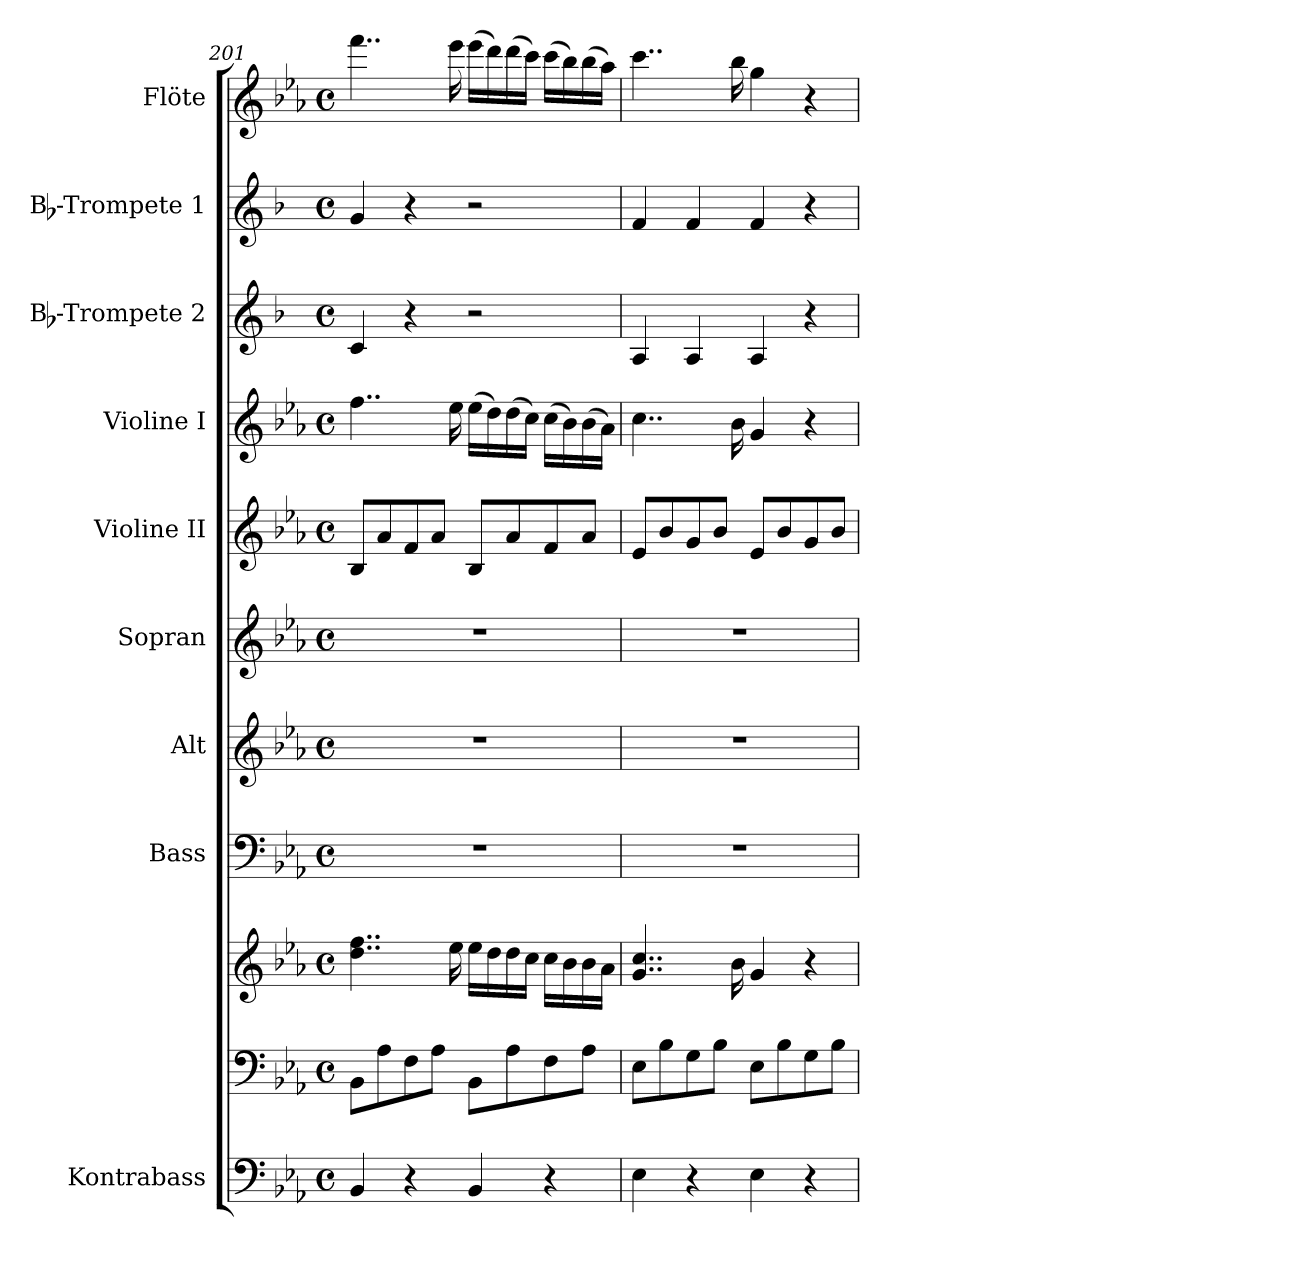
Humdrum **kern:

**kern	**kern	**kern	**kern	**kern	**kern	**kern	**kern	**kern	**kern	**kern
*part10	*part9	*part9	*part8	*part7	*part6	*part5	*part4	*part3	*part2	*part1
*staff11	*staff10	*staff9	*staff8	*staff7	*staff6	*staff5	*staff4	*staff3	*staff2	*staff1
*I"Kontrabass	*	*	*I"Bass	*I"Alt	*I"Sopran	*I"Violine II	*I"Violine I	*I"Bb-Trompete 2	*I"Bb-Trompete 1	*I"Flöte
*I'Kb.	*	*	*I'B.	*I'A.	*I'S.	*I'Vl. II	*I'Vl. I	*I'Bb Trp. 2	*I'Bb Trp. 1	*I'Fl.
*clefF4	*clefF4	*clefG2	*clefF4	*clefG2	*clefG2	*clefG2	*clefG2	*clefG2	*clefG2	*clefG2
*ITrd7c12	*	*	*	*	*	*	*	*ITrd1c2	*ITrd1c2	*
*k[b-e-a-]	*k[b-e-a-]	*k[b-e-a-]	*k[b-e-a-]	*k[b-e-a-]	*k[b-e-a-]	*k[b-e-a-]	*k[b-e-a-]	*k[b-e-a-]	*k[b-e-a-]	*k[b-e-a-]
*E-:	*E-:	*E-:	*E-:	*E-:	*E-:	*E-:	*E-:	*E-:	*E-:	*E-:
*M4/4	*M4/4	*M4/4	*M4/4	*M4/4	*M4/4	*M4/4	*M4/4	*M4/4	*M4/4	*M4/4
*met(c)	*met(c)	*met(c)	*met(c)	*met(c)	*met(c)	*met(c)	*met(c)	*met(c)	*met(c)	*met(c)
=201	=201	=201	=201	=201	=201	=201	=201	=201	=201	=201
4BBB-/	8BB-\L	4..dd\ 4..ff\	1r	1r	1r	8B-/L	4..ff\	4B-/	4f/	4..fff\
.	8A-\	.	.	.	.	8a-/	.	.	.	.
4r	8F\	.	.	.	.	8f/	.	4r	4r	.
.	8A-\J	.	.	.	.	8a-/J	.	.	.	.
.	.	16ee-\	.	.	.	.	16ee-\	.	.	16eee-\
4BBB-/	8BB-\L	16ee-\LL	.	.	.	8B-/L	(>16ee-\LL	2r	2r	(>16eee-\LL
.	.	16dd\	.	.	.	.	16dd\)	.	.	16ddd\)
.	8A-\	16dd\	.	.	.	8a-/	(>16dd\	.	.	(>16ddd\
.	.	16cc\JJ	.	.	.	.	16cc\JJ)	.	.	16ccc\JJ)
4r	8F\	16cc\LL	.	.	.	8f/	(>16cc\LL	.	.	(>16ccc\LL
.	.	16b-\	.	.	.	.	16b-\)	.	.	16bb-\)
.	8A-\J	16b-\	.	.	.	8a-/J	(>16b-\	.	.	(>16bb-\
.	.	16a-\JJ	.	.	.	.	16a-\JJ)	.	.	16aa-\JJ)
!!LO:PB:g=z
=202	=202	=202	=202	=202	=202	=202	=202	=202	=202	=202
4EE-\	8E-\L	4..g/ 4..cc/	1r	1r	1r	8e-/L	4..cc\	4G/	4e-/	4..ccc\
.	8B-\	.	.	.	.	8b-/	.	.	.	.
4r	8G\	.	.	.	.	8g/	.	4G/	4e-/	.
.	8B-\J	.	.	.	.	8b-/J	.	.	.	.
.	.	16b-\	.	.	.	.	16b-\	.	.	16bb-\
4EE-\	8E-\L	4g/	.	.	.	8e-/L	4g/	4G/	4e-/	4gg\
.	8B-\	.	.	.	.	8b-/	.	.	.	.
4r	8G\	4r	.	.	.	8g/	4r	4r	4r	4r
.	8B-\J	.	.	.	.	8b-/J	.	.	.	.
=	=	=	=	=	=	=	=	=	=	=
*-	*-	*-	*-	*-	*-	*-	*-	*-	*-	*-
